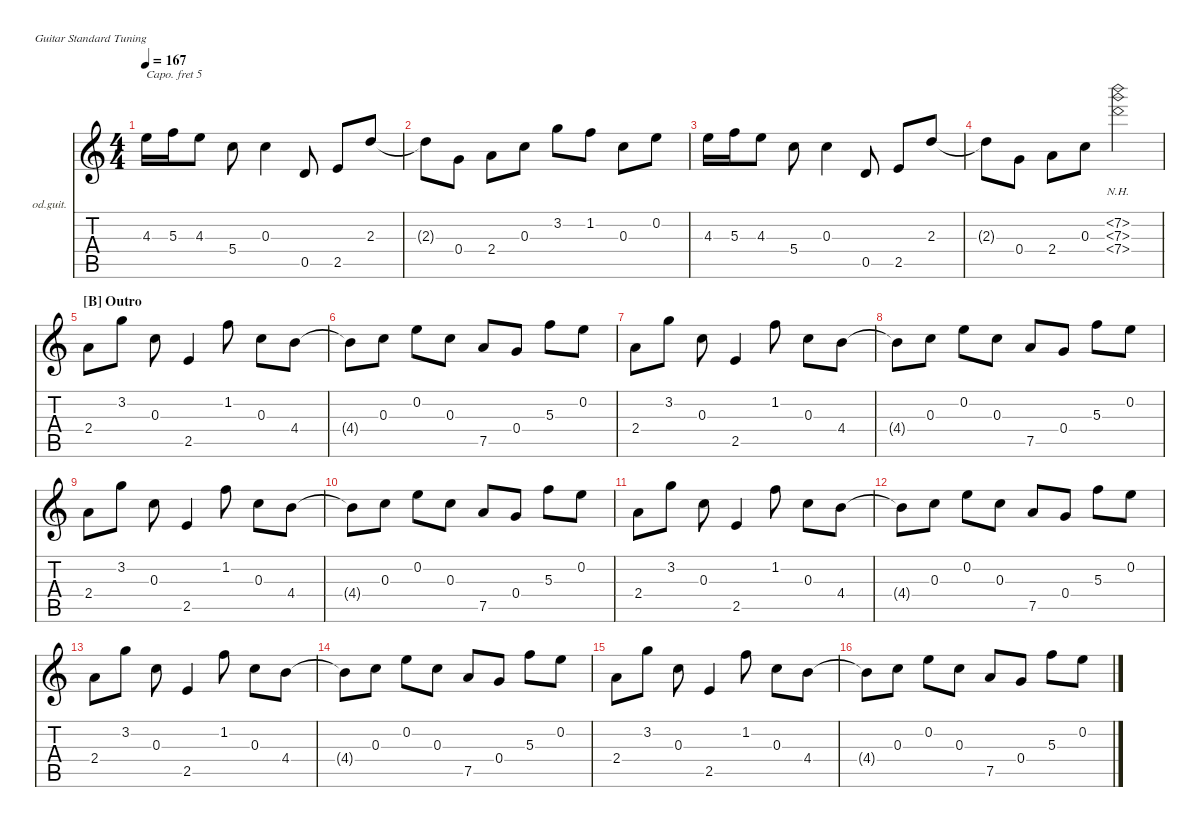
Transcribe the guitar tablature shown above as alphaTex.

\hideDynamics
\bracketExtendMode nobrackets
\firstSystemTrackNameOrientation horizontal
\otherSystemsTrackNameOrientation horizontal
\track ("Main Gt." "od.guit.") {instrument overdrivenguitar}
\staff {score tabs}
\capo 5
\tuning (E4 B3 G3 D3 A2 E2)
\ts (4 4)
\tempo 167
\clef g2
\ks aminor
4.3.16{dy mf} 5.3.16 4.3.8 5.4.8 0.3.4 0.5.8 2.5.8 2.3.8 |
2.3{t}.8 0.4.8 2.4.8 0.3.8 3.2.8 1.2.8 0.3.8 0.2.8 |
4.3.16 5.3.16 4.3.8 5.4.8 0.3.4 0.5.8 2.5.8 2.3.8 |
2.3{t}.8 0.4.8 2.4.8 0.3.8 (7.2{nh} 7.3{nh} 7.4{nh}).2 |
\section ("B" "Outro")
2.4.8 3.2.8 0.3.8 2.5.4 1.2.8 0.3.8 4.4.8 |
4.4{t}.8 0.3.8 0.2.8 0.3.8 7.5.8 0.4.8 5.3.8 0.2.8 |
2.4.8 3.2.8 0.3.8 2.5.4 1.2.8 0.3.8 4.4.8 |
4.4{t}.8 0.3.8 0.2.8 0.3.8 7.5.8 0.4.8 5.3.8 0.2.8 |
2.4.8 3.2.8 0.3.8 2.5.4 1.2.8 0.3.8 4.4.8 |
4.4{t}.8 0.3.8 0.2.8 0.3.8 7.5.8 0.4.8 5.3.8 0.2.8 |
2.4.8 3.2.8 0.3.8 2.5.4 1.2.8 0.3.8 4.4.8 |
4.4{t}.8 0.3.8 0.2.8 0.3.8 7.5.8 0.4.8 5.3.8 0.2.8 |
2.4.8 3.2.8 0.3.8 2.5.4 1.2.8 0.3.8 4.4.8 |
4.4{t}.8 0.3.8 0.2.8 0.3.8 7.5.8 0.4.8 5.3.8 0.2.8 |
2.4.8 3.2.8 0.3.8 2.5.4 1.2.8 0.3.8 4.4.8 |
4.4{t}.8 0.3.8 0.2.8 0.3.8 7.5.8 0.4.8 5.3.8 0.2.8
